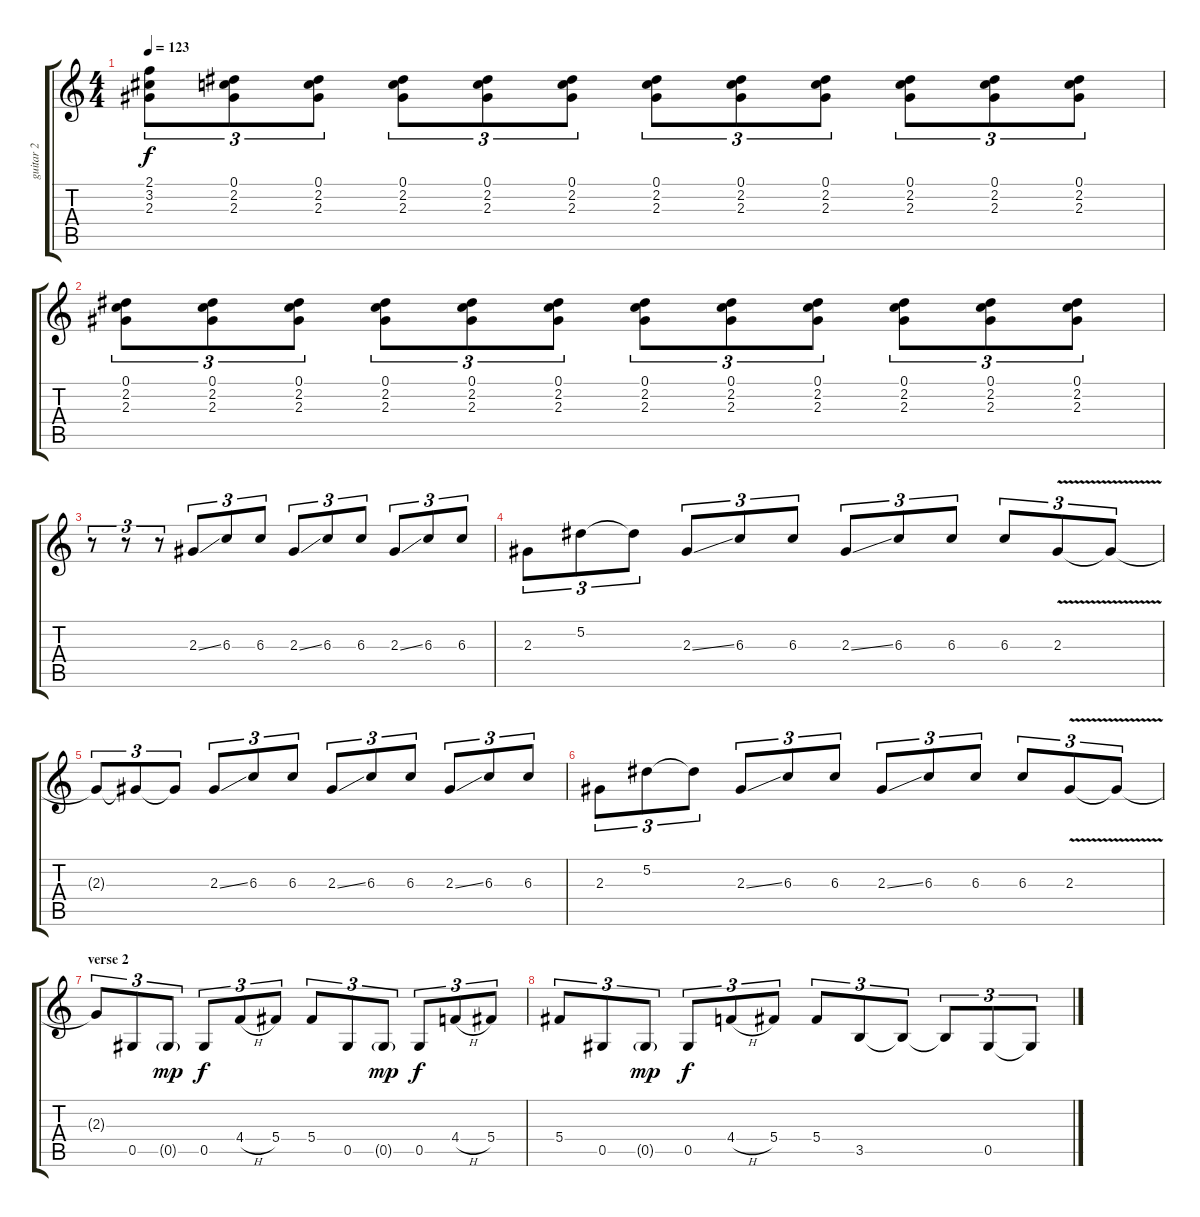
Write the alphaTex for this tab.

\track ("guitar 2" "guitar 2") {instrument overdrivenguitar}
\staff {score tabs}
\tuning (Eb4 Bb3 Gb3 Db3 Ab2 Eb2) {hide}
\ts (4 4)
\tempo 123
\clef g2
\ks c
(2.1 3.2 2.3).8{tu (3 2) txt "" dy f} (0.1 2.2 2.3).8{tu (3 2) txt ""} (0.1 2.2 2.3).8{tu (3 2) txt ""} (0.1 2.2 2.3).8{tu (3 2) txt ""} (0.1 2.2 2.3).8{tu (3 2) txt ""} (0.1 2.2 2.3).8{tu (3 2) txt ""} (0.1 2.2 2.3).8{tu (3 2) txt ""} (0.1 2.2 2.3).8{tu (3 2) txt ""} (0.1 2.2 2.3).8{tu (3 2) txt ""} (0.1 2.2 2.3).8{tu (3 2) txt ""} (0.1 2.2 2.3).8{tu (3 2) txt ""} (0.1 2.2 2.3).8{tu (3 2) txt ""} |
(0.1 2.2 2.3).8{tu (3 2) txt ""} (0.1 2.2 2.3).8{tu (3 2) txt ""} (0.1 2.2 2.3).8{tu (3 2) txt ""} (0.1 2.2 2.3).8{tu (3 2) txt ""} (0.1 2.2 2.3).8{tu (3 2) txt ""} (0.1 2.2 2.3).8{tu (3 2) txt ""} (0.1 2.2 2.3).8{tu (3 2) txt ""} (0.1 2.2 2.3).8{tu (3 2) txt ""} (0.1 2.2 2.3).8{tu (3 2) txt ""} (0.1 2.2 2.3).8{tu (3 2) txt ""} (0.1 2.2 2.3).8{tu (3 2) txt ""} (0.1 2.2 2.3).8{tu (3 2) txt ""} |
r.8{tu (3 2) txt ""} r.8{tu (3 2) txt ""} r.8{tu (3 2) txt ""} 2.3{ss}.8{tu (3 2) txt ""} 6.3.8{tu (3 2) txt ""} 6.3.8{tu (3 2) txt ""} 2.3{ss}.8{tu (3 2) txt ""} 6.3.8{tu (3 2) txt ""} 6.3.8{tu (3 2) txt ""} 2.3{ss}.8{tu (3 2) txt ""} 6.3.8{tu (3 2) txt ""} 6.3.8{tu (3 2) txt ""} |
2.3.8{tu (3 2) txt ""} 5.2.8{tu (3 2) txt ""} 5.2{t}.8{tu (3 2) txt ""} 2.3{ss}.8{tu (3 2) txt ""} 6.3.8{tu (3 2) txt ""} 6.3.8{tu (3 2) txt ""} 2.3{ss}.8{tu (3 2) txt ""} 6.3.8{tu (3 2) txt ""} 6.3.8{tu (3 2) txt ""} 6.3.8{tu (3 2) txt ""} 2.3{v}.8{tu (3 2) txt ""} 2.3{t}.8{tu (3 2) txt ""} |
2.3{t}.8{tu (3 2) txt ""} 2.3{t}.8{tu (3 2) txt ""} 2.3{t}.8{tu (3 2) txt ""} 2.3{ss}.8{tu (3 2) txt ""} 6.3.8{tu (3 2) txt ""} 6.3.8{tu (3 2) txt ""} 2.3{ss}.8{tu (3 2) txt ""} 6.3.8{tu (3 2) txt ""} 6.3.8{tu (3 2) txt ""} 2.3{ss}.8{tu (3 2) txt ""} 6.3.8{tu (3 2) txt ""} 6.3.8{tu (3 2) txt ""} |
2.3.8{tu (3 2) txt ""} 5.2.8{tu (3 2) txt ""} 5.2{t}.8{tu (3 2) txt ""} 2.3{ss}.8{tu (3 2) txt ""} 6.3.8{tu (3 2) txt ""} 6.3.8{tu (3 2) txt ""} 2.3{ss}.8{tu (3 2) txt ""} 6.3.8{tu (3 2) txt ""} 6.3.8{tu (3 2) txt ""} 6.3.8{tu (3 2) txt ""} 2.3{v}.8{tu (3 2) txt ""} 2.3{t}.8{tu (3 2) txt ""} |
\section ("" "verse 2")
2.3{t}.8{tu (3 2) txt ""} 0.5.8{tu (3 2) txt ""} 0.5{g}.8{tu (3 2) txt "" dy mp} 0.5.8{tu (3 2) txt "" dy f} 4.4{h}.8{tu (3 2) txt ""} 5.4.8{tu (3 2) txt ""} 5.4.8{tu (3 2) txt ""} 0.5.8{tu (3 2) txt ""} 0.5{g}.8{tu (3 2) txt "" dy mp} 0.5.8{tu (3 2) txt "" dy f} 4.4{h}.8{tu (3 2) txt ""} 5.4.8{tu (3 2) txt ""} |
5.4.8{tu (3 2) txt ""} 0.5.8{tu (3 2) txt ""} 0.5{g}.8{tu (3 2) txt "" dy mp} 0.5.8{tu (3 2) txt "" dy f} 4.4{h}.8{tu (3 2) txt ""} 5.4.8{tu (3 2) txt ""} 5.4.8{tu (3 2) txt ""} 3.5.8{tu (3 2) txt ""} 3.5{t}.8{tu (3 2) txt ""} 3.5{t}.8{tu (3 2) txt ""} 0.5.8{tu (3 2) txt ""} 0.5{t}.8{tu (3 2) txt ""}
